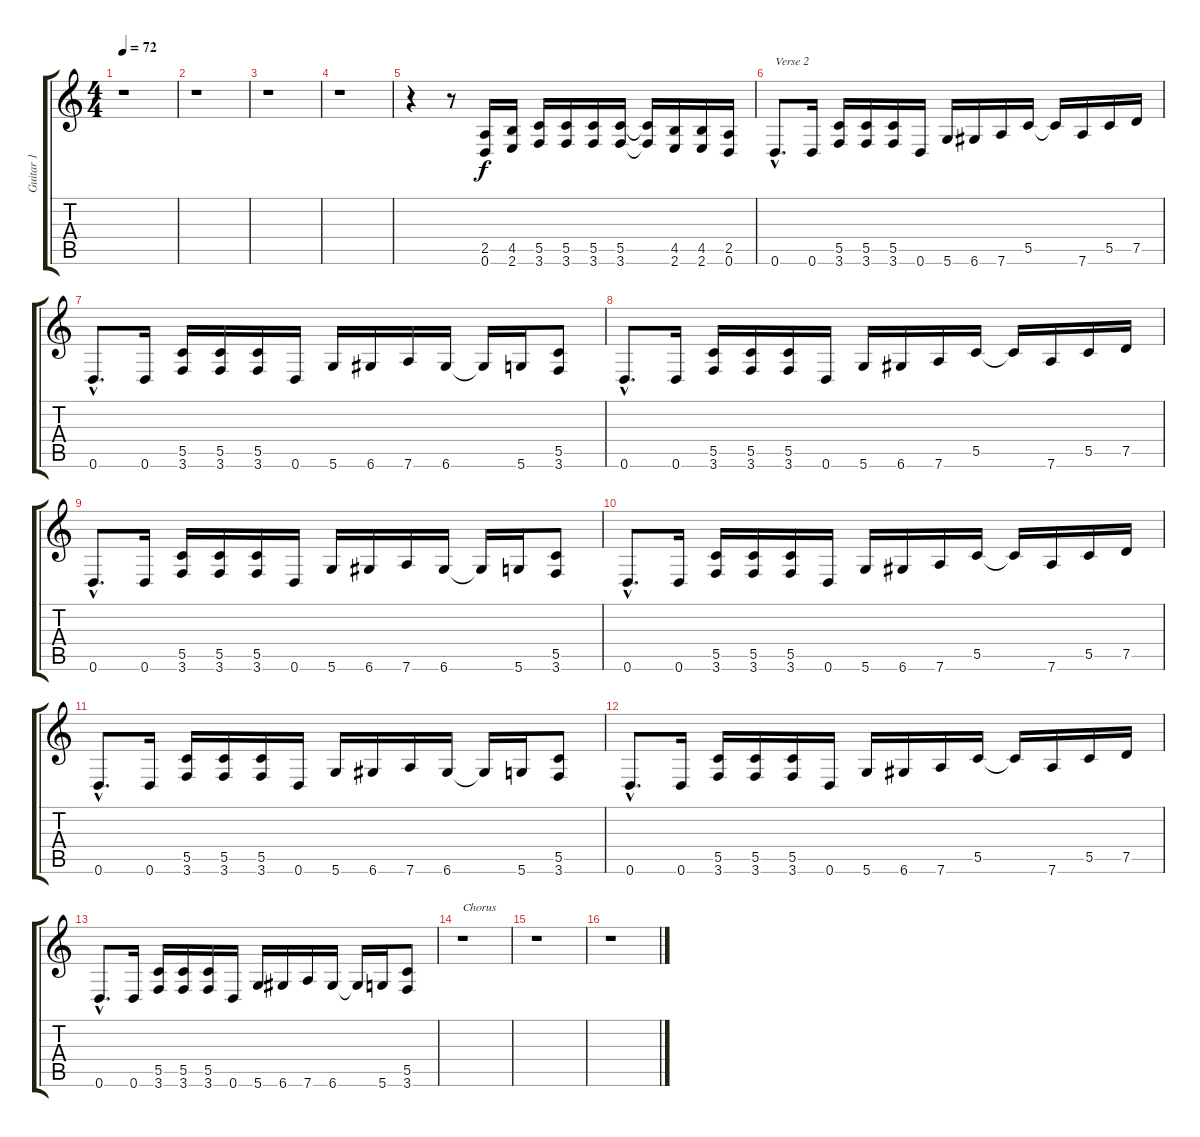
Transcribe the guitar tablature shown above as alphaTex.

\track ("Guitar 1" "Guitar 1") {instrument overdrivenguitar}
\staff {score tabs}
\tuning (D4 A3 F3 C3 G2 D2) {hide}
\ts (4 4)
\tempo 72
\clef g2
\ks c
r.1{dy f} |
r.1 |
r.1 |
r.1 |
r.4 r.8 (2.5 0.6).16 (4.5 2.6).16 (5.5 3.6).16 (5.5 3.6).16 (5.5 3.6).16 (5.5 3.6).16 (5.5{t} 3.6{t}).16 (4.5 2.6).16 (4.5 2.6).16 (2.5 0.6).16 |
0.6{hac}.8{d txt "Verse 2"} 0.6.16 (5.5 3.6).16 (5.5 3.6).16 (5.5 3.6).16 0.6.16 5.6.16 6.6.16 7.6.16 5.5.16 5.5{t}.16 7.6.16 5.5.16 7.5.16 |
0.6{hac}.8{d} 0.6.16 (5.5 3.6).16 (5.5 3.6).16 (5.5 3.6).16 0.6.16 5.6.16 6.6.16 7.6.16 6.6.16 6.6{t}.16 5.6.16 (5.5 3.6).8 |
0.6{hac}.8{d} 0.6.16 (5.5 3.6).16 (5.5 3.6).16 (5.5 3.6).16 0.6.16 5.6.16 6.6.16 7.6.16 5.5.16 5.5{t}.16 7.6.16 5.5.16 7.5.16 |
0.6{hac}.8{d} 0.6.16 (5.5 3.6).16 (5.5 3.6).16 (5.5 3.6).16 0.6.16 5.6.16 6.6.16 7.6.16 6.6.16 6.6{t}.16 5.6.16 (5.5 3.6).8 |
0.6{hac}.8{d} 0.6.16 (5.5 3.6).16 (5.5 3.6).16 (5.5 3.6).16 0.6.16 5.6.16 6.6.16 7.6.16 5.5.16 5.5{t}.16 7.6.16 5.5.16 7.5.16 |
0.6{hac}.8{d} 0.6.16 (5.5 3.6).16 (5.5 3.6).16 (5.5 3.6).16 0.6.16 5.6.16 6.6.16 7.6.16 6.6.16 6.6{t}.16 5.6.16 (5.5 3.6).8 |
0.6{hac}.8{d} 0.6.16 (5.5 3.6).16 (5.5 3.6).16 (5.5 3.6).16 0.6.16 5.6.16 6.6.16 7.6.16 5.5.16 5.5{t}.16 7.6.16 5.5.16 7.5.16 |
0.6{hac}.8{d} 0.6.16 (5.5 3.6).16 (5.5 3.6).16 (5.5 3.6).16 0.6.16 5.6.16 6.6.16 7.6.16 6.6.16 6.6{t}.16 5.6.16 (5.5 3.6).8 |
r.1{txt "Chorus"} |
r.1 |
r.1
